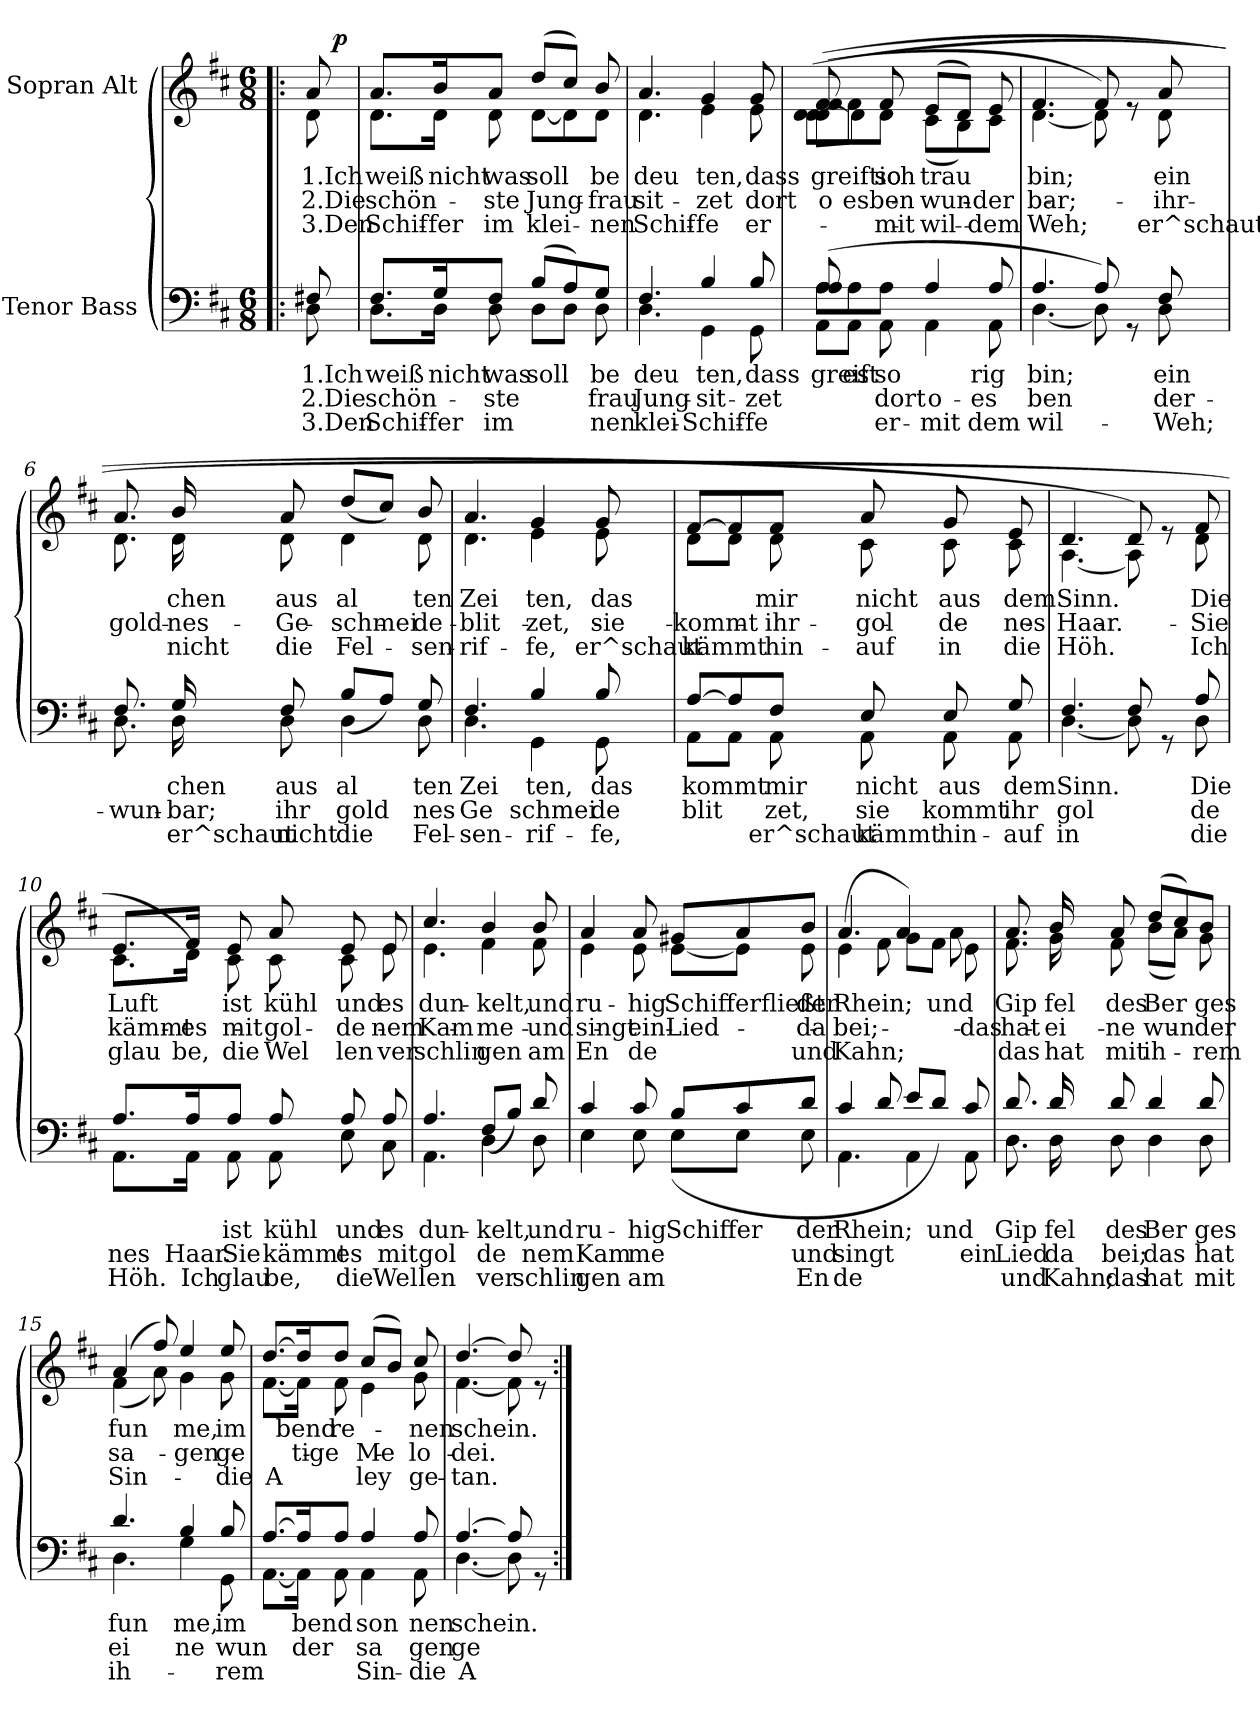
**kern	**text	**text	**text	**kern	**text	**text	**text	**dynam
*part2	*part2	*part2	*part2	*part1	*part1	*part1	*part1	*part1
*staff2	*staff2	*staff2	*staff2	*staff1	*staff1	*staff1	*staff1	*staff1
*I"Tenor Bass	*	*	*	*I"Sopran Alt	*	*	*	*
*clefF4	*	*	*	*clefG2	*	*	*	*
*k[f#c#]	*	*	*	*k[f#c#]	*	*	*	*
*D:	*	*	*	*D:	*	*	*	*
*M6/8	*	*	*	*M6/8	*	*	*	*
=1!|:	=1!|:	=1!|:	=1!|:	=1!|:	=1!|:	=1!|:	=1!|:	=1!|:
*^	*	*	*	*	*	*	*	*
!	!	!	!	!	!LO:TX:a:t=Andante	!	!	!	!
!	!	!LO:LY:a:rj	!LO:LY:a:rj	!LO:LY:a:rj	!	!LO:LY:b:rj	!LO:LY:b:rj	!LO:LY:b:rj	!
*	*	*	*	*	*^	*	*	*	*
*	*	*	*	*	*	*^	*	*	*	*
8F#X/	8D\	1.Ich	2.Die	3.Den	8a/	8d\	16ryy	1.Ich	2.Die	3.Den	.
!	!	!	!	!	!	!	!	!	!	!	!LO:DY:b
.	.	.	.	.	.	.	16ryy	.	.	.	p
=2	=2	=2	=2	=2	=2	=2	=2	=2	=2	=2	=2
!	!	!LO:LY:a:rj	!LO:LY:a:rj	!LO:LY:a:rj	!	!	!	!LO:LY:b:rj	!LO:LY:b:rj	!LO:LY:b:rj	!
*	*	*	*	*	*	*v	*v	*	*	*	*
8.F#/L	8.D\L	weiß	schön-	Schif-	8.a/L	8.d\L	weiß	-schön-	-Schif-	.
!	!	!LO:LY:a:rj	!	!LO:LY:a:rj	!	!	!LO:LY:b:rj	!	!LO:LY:b:rj	!
16G/k	16D\Jk	nicht	.	-fer	16b/k	16d\Jk	nicht	.	-fer	.
!	!	!LO:LY:a:rj	!LO:LY:a:rj	!LO:LY:a:rj	!	!	!LO:LY:b:rj	!LO:LY:b:rj	!LO:LY:b:rj	!
8F#/J	8D\	was	-ste	im	8a/J	8d\	was	-ste	im	.
!	!	!LO:LY:a:rj	!	!	!	!	!LO:LY:b:rj	!LO:LY:b:rj	!LO:LY:b:rj	!
(>8B/L	8D\L	soll	.	.	(>8dd/L	[<8d\L	soll	Jung-	klei-	.
!	!	!	!	!	!	!	!LO:LY:b:rj	!	!	!
8A/)	8D\J	.	.	.	8cc#/J)	8d\]	.	.	.	.
!	!	!LO:LY:a:rj	!LO:LY:a:rj	!LO:LY:a:rj	!	!	!LO:LY:b:rj	!LO:LY:b:rj	!LO:LY:b:rj	!
8G/J	8D\	be	frau	nen	8b/	8d\J	be	frau	nen	.
=3	=3	=3	=3	=3	=3	=3	=3	=3	=3	=3
!	!	!LO:LY:a:rj	!LO:LY:a:rj	!LO:LY:a:rj	!	!	!LO:LY:b:rj	!LO:LY:b:rj	!LO:LY:b:rj	!
4.F#/	4.D\	deu	Jung-	klei-	4.a/	4.d\	deu	sit-	Schif-	.
!	!	!LO:LY:a:rj	!LO:LY:a:rj	!LO:LY:a:rj	!	!	!LO:LY:b:rj	!LO:LY:b:rj	!LO:LY:b:rj	!
4B/	4GG\	ten,	-sit-	-Schif-	4g/	4e\	ten,	-zet	-fe	.
!	!	!LO:LY:a:rj	!LO:LY:a:rj	!LO:LY:a:rj	!	!	!LO:LY:b:rj	!LO:LY:b:rj	!LO:LY:b:rj	!
8B/	8GG\	dass	-zet	-fe	8g/	8e\	dass	dort	er-	.
=4	=4	=4	=4	=4	=4	=4	=4	=4	=4	=4
!	!	!LO:LY:a:rj	!	!	!	!	!LO:LY:b:rj	!LO:LY:b:rj	!	!
*	*^	*	*	*	*	*^	*	*	*	*
(8A/ 8A/	8A\L	8AA\L	greift	.	.	(8f#/ 8f#/	(>8d\L	(<8d\ [>8d\L	greiftich	o-	.	.
!	!	!	!LO:LY:a:rj	!	!	!	!	!	!	!LO:LY:b:rj	!	!
2ryy	8A\	8AA\J	es	.	.	2ryy	8f#\J	8d\]	.	-es	.	.
!	!	!	!LO:LY:a:rj	!LO:LY:a:rj	!LO:LY:a:rj	!	!	!	!LO:LY:b:rj	!LO:LY:b:rj	!LO:LY:b:rj	!
.	8A\J	8AA\	so	-dort	er-	.	8f#/	8d\J	so	-ben	mit	.
!	!	!	!LO:LY:a:rj	!LO:LY:a:rj	!LO:LY:a:rj	!	!	!	!LO:LY:b:rj	!LO:LY:b:rj	!LO:LY:b:rj	!
.	4AA\	4A/	.	o-	mit	.	(<8c#\L	(>8e/L	trau	wun-	wil-	.
.	.	.	.	.	.	.	8B\)	8d/J)	.	.	.	.
!	!	!	!LO:LY:a:rj	!LO:LY:a:rj	!LO:LY:a:rj	!	!	!	!LO:LY:b:rj	!LO:LY:b:rj	!LO:LY:b:rj	!
8ryy	8A/	8AA\	rig	es	-dem	8ryy	8c#\J	8e/	.	der-	-dem	.
!!LO:LB:g=z
=5	=5	=5	=5	=5	=5	=5	=5	=5	=5	=5	=5	=5
!	!	!	!LO:LY:a:rj	!LO:LY:a:rj	!LO:LY:a:rj	!	!	!	!LO:LY:b:rj	!LO:LY:b:rj	!LO:LY:b:rj	!
*	*v	*v	*	*	*	*	*	*	*	*	*	*
*	*	*	*	*	*	*v	*v	*	*	*	*
4.A/	[<4.D\	bin;	ben	wil-	4.f#/	[<4.d\	bin;	-bar;	-Weh;	.
8A/)	8D\]	.	.	.	8f#/)	8d\]	.	.	.	.
8rFF	8ryy	.	.	.	8rd	8ryy	.	.	.	.
!	!	!LO:LY:a:rj	!LO:LY:a:rj	!LO:LY:a:rj	!	!	!LO:LY:b:rj	!LO:LY:b:rj	!LO:LY:b:rj	!
8F#/	8D\	ein	der-	-Weh;	8a/	8d\	ein	ihr	er^schaut	.
=6	=6	=6	=6	=6	=6	=6	=6	=6	=6	=6
!	!	!	!LO:LY:a:rj	!	!	!	!	!LO:LY:b:rj	!	!
8.F#/	8.D\	.	-wun-	.	8.a/	8.d\	.	gold	.	.
!	!	!LO:LY:a:rj	!LO:LY:a:rj	!LO:LY:a:rj	!	!	!LO:LY:b:rj	!LO:LY:b:rj	!LO:LY:b:rj	!
16G/	16D\	chen	-bar;	er^schaut	16b/	16d\	chen	nes	nicht	.
!	!	!LO:LY:a:rj	!LO:LY:a:rj	!LO:LY:a:rj	!	!	!LO:LY:b:rj	!LO:LY:b:rj	!LO:LY:b:rj	!
8F#/	8D\	aus	ihr	nicht	8a/	8d\	aus	Ge	die	.
!	!	!LO:LY:a:rj	!LO:LY:a:rj	!LO:LY:a:rj	!	!	!LO:LY:b:rj	!LO:LY:b:rj	!LO:LY:b:rj	!
4D\	(>8B/L	al	gold	die	4d\	(>8dd/L	al	schmei	Fel-	.
.	8A/J)	.	.	.	.	8cc#/J)	.	.	.	.
!	!	!LO:LY:a:rj	!LO:LY:a:rj	!LO:LY:a:rj	!	!	!LO:LY:b:rj	!LO:LY:b:rj	!LO:LY:b:rj	!
8G/	8D\	ten	nes	Fel-	8b/	8d\	ten	de	-sen-	.
=7	=7	=7	=7	=7	=7	=7	=7	=7	=7	=7
!	!	!LO:LY:a:rj	!LO:LY:a:rj	!LO:LY:a:rj	!	!	!LO:LY:b:rj	!LO:LY:b:rj	!LO:LY:b:rj	!
4.F#/	4.D\	Zei	Ge	-sen-	4.a/	4.d\	Zei	blit	-rif-	.
!	!	!LO:LY:a:rj	!LO:LY:a:rj	!LO:LY:a:rj	!	!	!LO:LY:b:rj	!LO:LY:b:rj	!LO:LY:b:rj	!
4B/	4GG\	ten,	schmei	-rif-	4g/	4e\	ten,	zet,	-fe,	.
!	!	!LO:LY:a:rj	!LO:LY:a:rj	!LO:LY:a:rj	!	!	!LO:LY:b:rj	!LO:LY:b:rj	!LO:LY:b:rj	!
8B/	8GG\	das	de	-fe,	8g/	8e\	das	sie	er^schaut	.
=8	=8	=8	=8	=8	=8	=8	=8	=8	=8	=8
!	!	!LO:LY:a:rj	!LO:LY:a:rj	!	!	!	!	!LO:LY:b:rj	!LO:LY:b:rj	!
[>8A/L	8AA\L	kommt	blit	.	[>8f#/L	8d\L	.	kommt	kämmt	.
8A/]	8AA\J	.	.	.	8f#/]	8d\J	.	.	.	.
!	!	!LO:LY:a:rj	!LO:LY:a:rj	!LO:LY:a:rj	!	!	!LO:LY:b:rj	!LO:LY:b:rj	!LO:LY:b:rj	!
8F#/J	8AA\	mir	zet,	er^schaut	8f#/J	8d\	mir	ihr	hin-	.
!	!	!LO:LY:a:rj	!LO:LY:a:rj	!LO:LY:a:rj	!	!	!LO:LY:b:rj	!LO:LY:b:rj	!LO:LY:b:rj	!
8E/	8AA\	nicht	sie	kämmt	8a/	8c#\	nicht	gol	-auf	.
!	!	!LO:LY:a:rj	!LO:LY:a:rj	!LO:LY:a:rj	!	!	!LO:LY:b:rj	!LO:LY:b:rj	!LO:LY:b:rj	!
8E/	8AA\	aus	kommt	hin-	8c#\	8g/	aus	de	in	.
!	!	!LO:LY:a:rj	!LO:LY:a:rj	!LO:LY:a:rj	!	!	!LO:LY:b:rj	!LO:LY:b:rj	!LO:LY:b:rj	!
8G/	8AA\	dem	ihr	-auf	8e/	8c#\	dem	nes	die	.
!!LO:LB:g=z	!!
=9	=9	=9	=9	=9	=9	=9	=9	=9	=9	=9
!	!	!LO:LY:a:rj	!LO:LY:a:rj	!LO:LY:a:rj	!	!	!LO:LY:b:rj	!LO:LY:b:rj	!LO:LY:b:rj	!
4.F#/	[<4.D\	Sinn.	gol	in	4.d/	[<4.A\	Sinn.	Haar.	Höh.	.
8F#/)	8D\]	.	.	.	8d/)	8A\]	.	.	.	.
8rFF	8ryy	.	.	.	8rd	8ryy	.	.	.	.
!	!	!LO:LY:a:rj	!LO:LY:a:rj	!LO:LY:a:rj	!	!	!LO:LY:b:rj	!LO:LY:b:rj	!LO:LY:b:rj	!
8A/	8D\	Die	de	die	8f#/	8d\	Die	Sie	Ich	.
=10	=10	=10	=10	=10	=10	=10	=10	=10	=10	=10
!	!	!	!LO:LY:a:rj	!LO:LY:a:rj	!	!	!LO:LY:b:rj	!LO:LY:b:rj	!LO:LY:b:rj	!
8.A/L	8.AA\L	.	nes	Höh.	8.e/L	8.c#\L	Luft	kämmt	glau	.
!	!	!	!LO:LY:a:rj	!LO:LY:a:rj	!	!	!	!LO:LY:b:rj	!LO:LY:b:rj	!
16A/k	16AA\Jk	.	Haar.	Ich	16f#/Jk	16d\Jk)	.	es	be,	.
!	!	!LO:LY:a:rj	!LO:LY:a:rj	!LO:LY:a:rj	!	!	!LO:LY:b:rj	!LO:LY:b:rj	!LO:LY:b:rj	!
8A/J	8AA\	ist	Sie	glau	8e/	8c#\	ist	mit	die	.
!	!	!LO:LY:a:rj	!LO:LY:a:rj	!LO:LY:a:rj	!	!	!LO:LY:b:rj	!LO:LY:b:rj	!LO:LY:b:rj	!
8A/	8AA\	kühl	kämmt	be,	8a/	8c#\	kühl	gol	Wel	.
!	!	!LO:LY:a:rj	!LO:LY:a:rj	!LO:LY:a:rj	!	!	!LO:LY:b:rj	!LO:LY:b:rj	!LO:LY:b:rj	!
8A/	8E\	und	es	die	8e/	8c#\	und	de	len	.
!	!	!LO:LY:a:rj	!LO:LY:a:rj	!LO:LY:a:rj	!	!	!LO:LY:b:rj	!LO:LY:b:rj	!LO:LY:b:rj	!
8A/	8C#\	es	mit	Wel	8e/	8e\	es	nem	ver	.
=11	=11	=11	=11	=11	=11	=11	=11	=11	=11	=11
!	!	!LO:LY:a:rj	!LO:LY:a:rj	!LO:LY:a:rj	!	!	!LO:LY:b:rj	!LO:LY:b:rj	!LO:LY:b:rj	!
4.A/	4.AA\	dun-	gol	len	4.cc#/	4.e\	dun-	Kam	schlin	.
!	!	!LO:LY:a:rj	!LO:LY:a:rj	!LO:LY:a:rj	!	!	!LO:LY:b:rj	!LO:LY:b:rj	!LO:LY:b:rj	!
4D\	(>8F#/L	-kelt,	de	ver	4f#\	4b/	-kelt,	me	gen	.
.	8B/J)	.	.	.	.	.	.	.	.	.
!	!	!LO:LY:a:rj	!LO:LY:a:rj	!LO:LY:a:rj	!	!	!LO:LY:b:rj	!LO:LY:b:rj	!LO:LY:b:rj	!
8d/	8D\	und	nem	schlin	8b/	8f#\	und	und	am	.
=12	=12	=12	=12	=12	=12	=12	=12	=12	=12	=12
!	!	!LO:LY:a:rj	!LO:LY:a:rj	!LO:LY:a:rj	!	!	!LO:LY:b:rj	!LO:LY:b:rj	!LO:LY:b:rj	!
4c#/	4E\	ru-	Kam	gen	4a/	4e\	ru-	singt	En	.
!	!	!LO:LY:a:rj	!LO:LY:a:rj	!LO:LY:a:rj	!	!	!LO:LY:b:rj	!LO:LY:b:rj	!LO:LY:b:rj	!
8c#/	8E\	-hig	me	am	8a/	8e\	-hig	ein	de	.
!	!	!LO:LY:a:rj	!	!	!	!	!LO:LY:b:rj	!LO:LY:b:rj	!	!
8B/L	(<8E\L	Schiffer	.	.	(>8g#X/L	[>8e\L	Schifferfließt	Lied	.	.
8c#/	8E\J	.	.	.	8a/	8e\J]	.	.	.	.
!	!	!LO:LY:a:rj	!LO:LY:a:rj	!LO:LY:a:rj	!	!	!LO:LY:b:rj	!LO:LY:b:rj	!LO:LY:b:rj	!
8d/J	8E\	der	und	En	8b/J	8e\	der	da	und	.
!!LO:LB:g=z	!!
=13	=13	=13	=13	=13	=13	=13	=13	=13	=13	=13
!	!	!LO:LY:a:rj	!LO:LY:a:rj	!LO:LY:a:rj	!	!	!LO:LY:b:rj	!LO:LY:b:rj	!LO:LY:b:rj	!
4.AA\	4c#/	Rhein;	singt	de	4.a/	(>4e\	Rhein;	bei;	Kahn;	.
.	8d/	.	.	.	.	8f#\	.	.	.	.
8e/L	4AA\	.	.	.	8g\L	4a/)	.	.	.	.
!	!	!LO:LY:a:rj	!	!	!	!	!LO:LY:b:rj	!	!	!
8d/J)	.	und	.	.	(8f#\J	.	und	.	.	.
!	!	!	!LO:LY:a:rj	!	!	!	!LO:LY:b:rj	!LO:LY:b:rj	!	!
8c#/	8AA\	.	ein	.	8e\	8a\	.	das	.	.
=14	=14	=14	=14	=14	=14	=14	=14	=14	=14	=14
!	!	!LO:LY:a:rj	!LO:LY:a:rj	!LO:LY:a:rj	!	!	!LO:LY:b:rj	!LO:LY:b:rj	!LO:LY:b:rj	!
8.d/	8.D\	Gip	Lied	und	8.a/	8.f#\	Gip	hat	das	.
!	!	!LO:LY:a:rj	!LO:LY:a:rj	!LO:LY:a:rj	!	!	!LO:LY:b:rj	!LO:LY:b:rj	!LO:LY:b:rj	!
16d/	16D\	fel	da	Kahn;	16b/	16g\	fel	ei	hat	.
!	!	!LO:LY:a:rj	!LO:LY:a:rj	!LO:LY:a:rj	!	!	!LO:LY:b:rj	!LO:LY:b:rj	!LO:LY:b:rj	!
8d/	8D\	des	bei;	das	8a/	8f#\	des	ne	mit	.
!	!	!LO:LY:a:rj	!LO:LY:a:rj	!LO:LY:a:rj	!	!	!LO:LY:b:rj	!LO:LY:b:rj	!LO:LY:b:rj	!
4d/	4D\	Ber	das	hat	(>8dd/L	(<8b\L	Ber	wun	ih-	.
.	.	.	.	.	8cc#/)	8a\J)	.	.	.	.
!	!	!LO:LY:a:rj	!LO:LY:a:rj	!LO:LY:a:rj	!	!	!LO:LY:b:rj	!LO:LY:b:rj	!LO:LY:b:rj	!
8d/	8D\	ges	hat	mit	8b/J	8g\	ges	der	-rem	.
=15	=15	=15	=15	=15	=15	=15	=15	=15	=15	=15
!	!	!LO:LY:a:rj	!LO:LY:a:rj	!LO:LY:a:rj	!	!	!LO:LY:b:rj	!LO:LY:b:rj	!LO:LY:b:rj	!
4.d/	4.D\	fun	ei	ih-	(4a/	(<4f#\	fun	sa	Sin-	.
.	.	.	.	.	8ff#/)	8a\)	.	.	.	.
!	!	!LO:LY:a:rj	!LO:LY:a:rj	!	!	!	!LO:LY:b:rj	!LO:LY:b:rj	!	!
4B/	4G\	me,	ne	.	4ee/	4g\	me,	gen	.	.
!	!	!LO:LY:a:rj	!LO:LY:a:rj	!LO:LY:a:rj	!	!	!LO:LY:b:rj	!LO:LY:b:rj	!LO:LY:b:rj	!
8B/	8GG\	im	wun	-rem	8ee/	8g\	im	ge	-die	.
=16	=16	=16	=16	=16	=16	=16	=16	=16	=16	=16
!	!	!	!	!	!	!	!	!	!LO:LY:b:rj	!
[>8.A/L	[<8.AA\L	.	.	.	[>8.dd/L	[<8.f#\L	.	.	A	.
!	!	!LO:LY:a:rj	!LO:LY:a:rj	!	!	!	!LO:LY:b:rj	!LO:LY:b:rj	!	!
16A/k]	16AA\Jk]	bend	der	.	16dd/k]	16f#\Jk]	bend	tige	.	.
!	!	!	!	!	!	!	!LO:LY:b:rj	!	!	!
8A/J	8AA\	.	.	.	8dd/J	8f#\	re-	.	.	.
!	!	!LO:LY:a:rj	!LO:LY:a:rj	!LO:LY:a:rj	!	!	!LO:LY:b:rj	!LO:LY:b:rj	!LO:LY:b:rj	!
4A/	4AA\	-son	sa	Sin-	(>8cc#/L	4e\	.	Me	ley	.
.	.	.	.	.	8b/J)	.	.	.	.	.
!	!	!LO:LY:a:rj	!LO:LY:a:rj	!LO:LY:a:rj	!	!	!LO:LY:b:rj	!LO:LY:b:rj	!LO:LY:b:rj	!
8A/	8AA\	nen	gen	-die	8cc#/	8g\	-nen	lo	ge-	.
=17	=17	=17	=17	=17	=17	=17	=17	=17	=17	=17
!	!	!LO:LY:a:rj	!LO:LY:a:rj	!LO:LY:a:rj	!	!	!LO:LY:b:rj	!LO:LY:b:rj	!LO:LY:b:rj	!
[>4.A/	[<4.D\	schein.	ge	A	[>4.dd/	[<4.f#\	schein.	dei.	-tan.	.
8A/]	8D\]	.	.	.	8dd/]	8f#\]	.	.	.	.
8rFF	8ryy	.	.	.	8rd	8ryy	.	.	.	.
*v	*v	*	*	*	*	*	*	*	*	*
*	*	*	*	*v	*v	*	*	*	*
=:|!	=:|!	=:|!	=:|!	=:|!	=:|!	=:|!	=:|!	=:|!
*-	*-	*-	*-	*-	*-	*-	*-	*-
